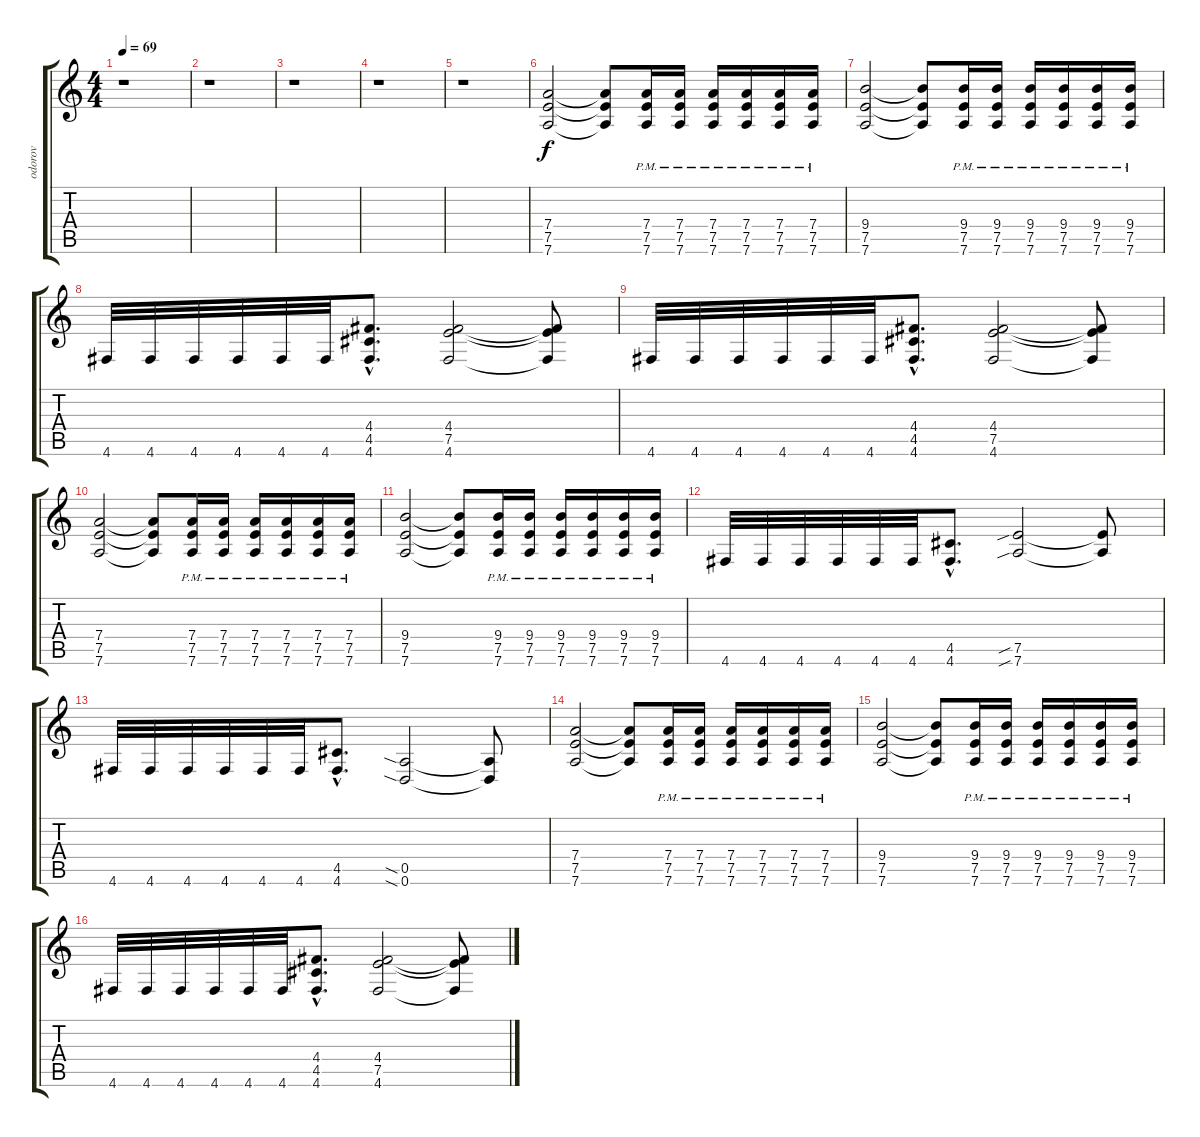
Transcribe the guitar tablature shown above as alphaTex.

\track ("odorov - Guitar" "odorov") {instrument distortionguitar}
\staff {score tabs}
\tuning (E4 B3 G3 D3 A2 D2) {hide}
\ts (4 4)
\tempo 69
\clef g2
\ks c
r.1{dy f} |
r.1 |
r.1 |
r.1 |
r.1 |
(7.4 7.5 7.6).2{volume 13} (7.4{t} 7.5{t} 7.6{t}).8 (7.4{pm} 7.5 7.6).16{volume 10} (7.4{pm} 7.5 7.6).16{volume 14} (7.4{pm} 7.5 7.6).16 (7.4{pm} 7.5 7.6).16 (7.4{pm} 7.5 7.6).16 (7.4{pm} 7.5 7.6).16 |
(9.4 7.5 7.6).2{volume 13} (9.4{t} 7.5{t} 7.6{t}).8 (9.4{pm} 7.5 7.6).16{volume 10} (9.4{pm} 7.5 7.6).16{volume 14} (9.4{pm} 7.5 7.6).16 (9.4{pm} 7.5 7.6).16 (9.4{pm} 7.5 7.6).16 (9.4{pm} 7.5 7.6).16 |
4.6.32{volume 14} 4.6.32 4.6.32 4.6.32 4.6.32 4.6.32 (4.4{hac} 4.5{hac} 4.6{hac}).8{d} (4.4 7.5 4.6).2 (4.4{t} 7.5{t} 4.6{t}).8 |
4.6.32 4.6.32 4.6.32 4.6.32 4.6.32 4.6.32 (4.4{hac} 4.5{hac} 4.6{hac}).8{d} (4.4 7.5 4.6).2 (4.4{t} 7.5{t} 4.6{t}).8 |
(7.4 7.5 7.6).2{volume 13} (7.4{t} 7.5{t} 7.6{t}).8 (7.4{pm} 7.5 7.6).16{volume 10} (7.4{pm} 7.5 7.6).16{volume 14} (7.4{pm} 7.5 7.6).16 (7.4{pm} 7.5 7.6).16 (7.4{pm} 7.5 7.6).16 (7.4{pm} 7.5 7.6).16 |
(9.4 7.5 7.6).2{volume 13} (9.4{t} 7.5{t} 7.6{t}).8 (9.4{pm} 7.5 7.6).16{volume 10} (9.4{pm} 7.5 7.6).16{volume 14} (9.4{pm} 7.5 7.6).16 (9.4{pm} 7.5 7.6).16 (9.4{pm} 7.5 7.6).16 (9.4{pm} 7.5 7.6).16 |
4.6.32{volume 14} 4.6.32 4.6.32 4.6.32 4.6.32 4.6.32 (4.5{hac} 4.6{hac}).8{d} (7.5{sib} 7.6{sib}).2 (7.5{t} 7.6{t}).8 |
4.6.32 4.6.32 4.6.32 4.6.32 4.6.32 4.6.32 (4.5{hac} 4.6{hac}).8{d} (0.5{sia} 0.6{sia}).2 (0.5{t} 0.6{t}).8 |
(7.4 7.5 7.6).2{volume 13} (7.4{t} 7.5{t} 7.6{t}).8 (7.4{pm} 7.5 7.6).16{volume 10} (7.4{pm} 7.5 7.6).16{volume 14} (7.4{pm} 7.5 7.6).16 (7.4{pm} 7.5 7.6).16 (7.4{pm} 7.5 7.6).16 (7.4{pm} 7.5 7.6).16 |
(9.4 7.5 7.6).2{volume 13} (9.4{t} 7.5{t} 7.6{t}).8 (9.4{pm} 7.5 7.6).16{volume 10} (9.4{pm} 7.5 7.6).16{volume 14} (9.4{pm} 7.5 7.6).16 (9.4{pm} 7.5 7.6).16 (9.4{pm} 7.5 7.6).16 (9.4{pm} 7.5 7.6).16 |
4.6.32{volume 14} 4.6.32 4.6.32 4.6.32 4.6.32 4.6.32 (4.4{hac} 4.5{hac} 4.6{hac}).8{d} (4.4 7.5 4.6).2 (4.4{t} 7.5{t} 4.6{t}).8
